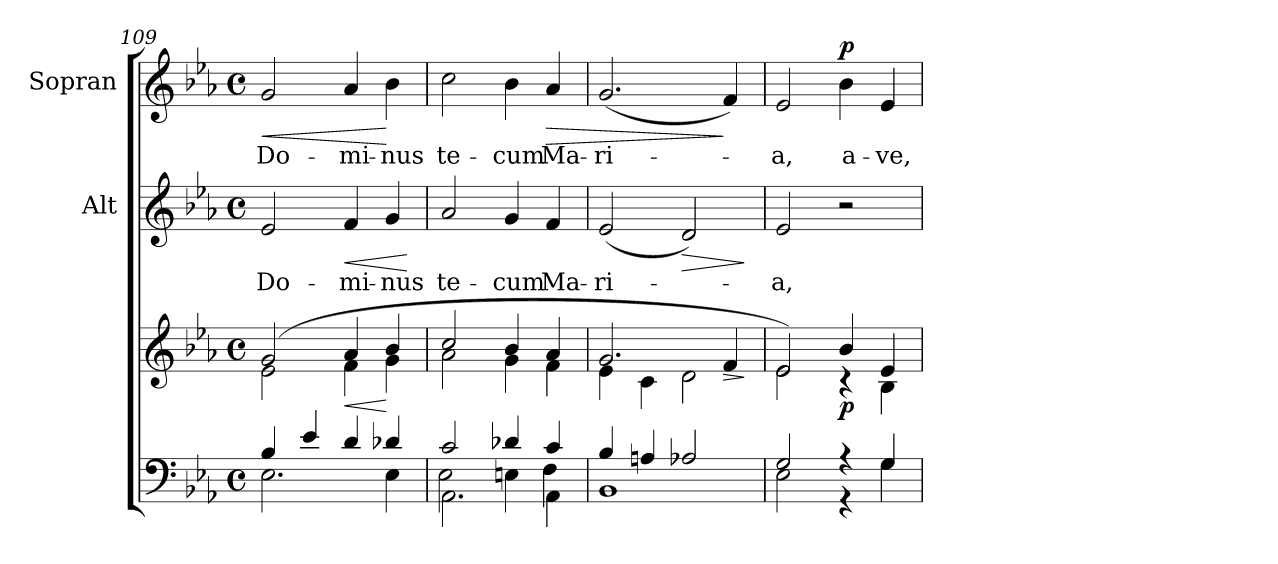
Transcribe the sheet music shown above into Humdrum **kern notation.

**kern	**kern	**dynam	**kern	**text	**dynam	**kern	**text	**dynam
*part3	*part3	*part3	*part2	*part2	*part2	*part1	*part1	*part1
*staff4	*staff3	*staff3/4	*staff2	*staff2	*staff2	*staff1	*staff1	*staff1
*	*	*	*I"Alt	*	*	*I"Sopran	*	*
*	*	*	*I'A.	*	*	*I'S.	*	*
*clefF4	*clefG2	*	*clefG2	*	*	*clefG2	*	*
*k[b-e-a-]	*k[b-e-a-]	*	*k[b-e-a-]	*	*	*k[b-e-a-]	*	*
*E-:	*E-:	*	*E-:	*	*	*E-:	*	*
*M4/4	*M4/4	*	*M4/4	*	*	*M4/4	*	*
*met(c)	*met(c)	*	*met(c)	*	*	*met(c)	*	*
=109	=109	=109	=109	=109	=109	=109	=109	=109
*^	*^	*	*	*	*	*	*	*
!	!	!	!	!	!	!LO:LY:b	!	!	!LO:LY:b	!LO:HP:b
4B-/	2.E-\	(2g/	2e-\	.	2e-/	Do-	.	2g/	Do-	<
4e-/	.	.	.	.	.	.	.	.	.	.
!	!	!	!	!LO:HP:b	!	!LO:LY:b	!LO:HP:b	!	!LO:LY:b	!
4d/	.	4a-/	4f\	<	4f/	-mi-	<	4a-/	-mi-	.
!	!	!	!	!	!	!LO:LY:b	!	!	!LO:LY:b	!
4d-X/	4E-\	4b-/	4g\	[	4g/	-nus	.	4b-\	-nus	[
*v	*v	*	*	*	*	*	*	*	*	*
*	*v	*v	*	*	*	*	*	*	*
.	.	.	.	.	[	.	.	.
!!LO:LB:g=z
=110	=110	=110	=110	=110	=110	=110	=110	=110
*^	*^	*	*	*	*	*	*	*
*	*^	*	*	*	*	*	*	*	*	*
!	!	!	!	!	!	!	!LO:LY:b	!	!	!LO:LY:b	!
2c/	2.AA-\	2E-\	2cc/	2a-\	.	2a-/	te-	.	2cc\	te-	.
!	!	!	!	!	!	!	!LO:LY:b	!	!	!LO:LY:b	!
4d-X/	.	4En\	4b-/	4g\	.	4g/	-cum	.	4b-\	-cum	.
!	!	!	!	!	!	!	!LO:LY:b	!	!	!LO:LY:b	!LO:HP:b
4c/	4AA-\	4F\	4a-/	4f\	.	4f/	Ma-	.	4a-/	Ma-	>
=111	=111	=111	=111	=111	=111	=111	=111	=111	=111	=111	=111
!	!	!	!	!	!	!	!LO:LY:b	!	!	!LO:LY:b	!
*	*v	*v	*	*	*	*	*	*	*	*	*
4B-/	1BB-	2.g/	4e-\	.	(<2e-/	-ri-	.	(<2.g/	-ri-	.
4An/	.	.	4c\	.	.	.	.	.	.	.
!	!	!	!	!	!	!	!LO:HP:b	!	!	!
2A-X/	.	.	2d\	.	2d/)	.	>	.	.	.
!	!	!	!	!LO:HP:b	!	!	!	!	!	!
.	.	4f/	.	>	.	.	.	4f/)	.	]
*v	*v	*	*	*	*	*	*	*	*	*
*	*v	*v	*	*	*	*	*	*	*
.	.	]	.	.	]	.	.	.
=112	=112	=112	=112	=112	=112	=112	=112	=112
*^	*^	*	*	*	*	*	*	*
!	!	!	!	!	!	!LO:LY:b	!	!	!LO:LY:b	!
2G/	2E-\	2e-/)	2e-\	.	2e-/	-a,	.	2e-/	-a,	.
!	!	!	!	!LO:DY:b	!	!	!	!	!LO:LY:b	!LO:DY:a
4r	4r	4b-/	4rc	p	2r	.	.	4b-\	a-	p
!	!	!	!	!	!	!	!	!	!LO:LY:b	!
4G/	4G\	4e-/	4B-\	.	.	.	.	4e-/	-ve,	.
*v	*v	*	*	*	*	*	*	*	*	*
*	*v	*v	*	*	*	*	*	*	*
=	=	=	=	=	=	=	=	=
*-	*-	*-	*-	*-	*-	*-	*-	*-
